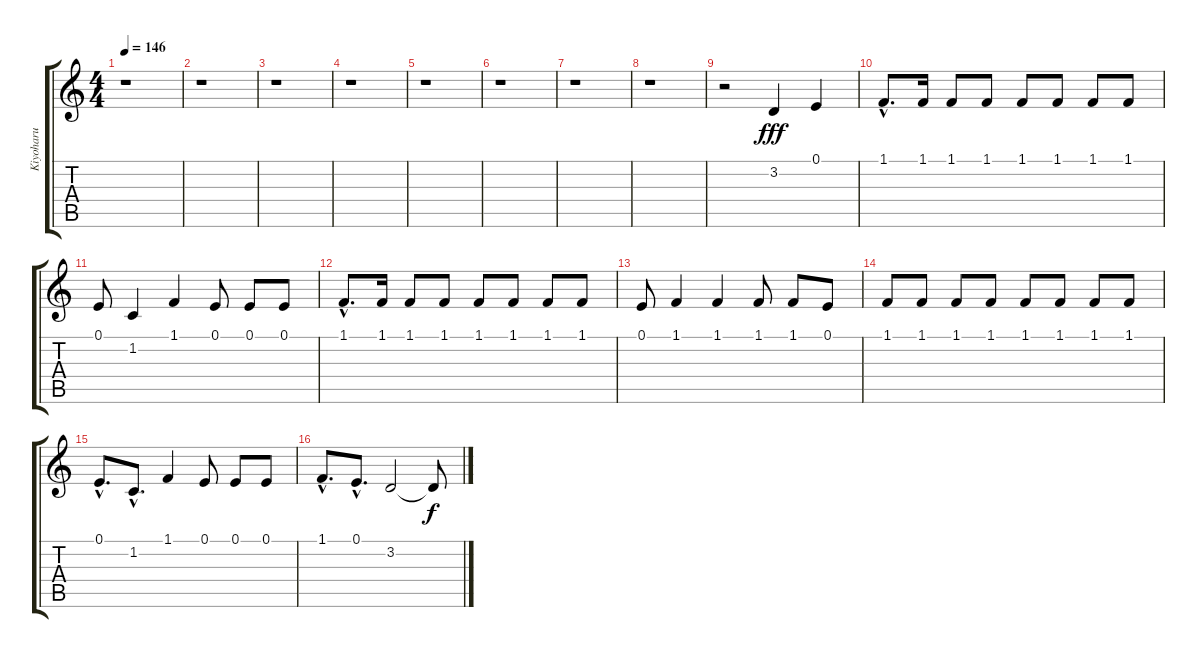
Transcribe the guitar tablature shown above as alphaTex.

\track ("Kiyoharu" "Kiyoharu") {instrument englishhorn}
\staff {score tabs}
\tuning (E4 B3 G3 D3 A2 E2) {hide}
\ts (4 4)
\tempo 146
\clef g2
\ks c
r.1{dy f} |
r.1 |
r.1 |
r.1 |
r.1 |
r.1 |
r.1 |
r.1 |
r.2 3.2.4{dy fff} 0.1.4 |
1.1{hac}.8{d} 1.1.16 1.1.8 1.1.8 1.1.8 1.1.8 1.1.8 1.1.8 |
0.1.8 1.2.4 1.1.4 0.1.8 0.1.8 0.1.8 |
1.1{hac}.8{d} 1.1.16 1.1.8 1.1.8 1.1.8 1.1.8 1.1.8 1.1.8 |
0.1.8 1.1.4 1.1.4 1.1.8 1.1.8 0.1.8 |
1.1.8 1.1.8 1.1.8 1.1.8 1.1.8 1.1.8 1.1.8 1.1.8 |
0.1{hac}.8{d} 1.2{hac}.8{d} 1.1.4 0.1.8 0.1.8 0.1.8 |
1.1{hac}.8{d} 0.1{hac}.8{d} 3.2.2 3.2{t}.8{dy f}
